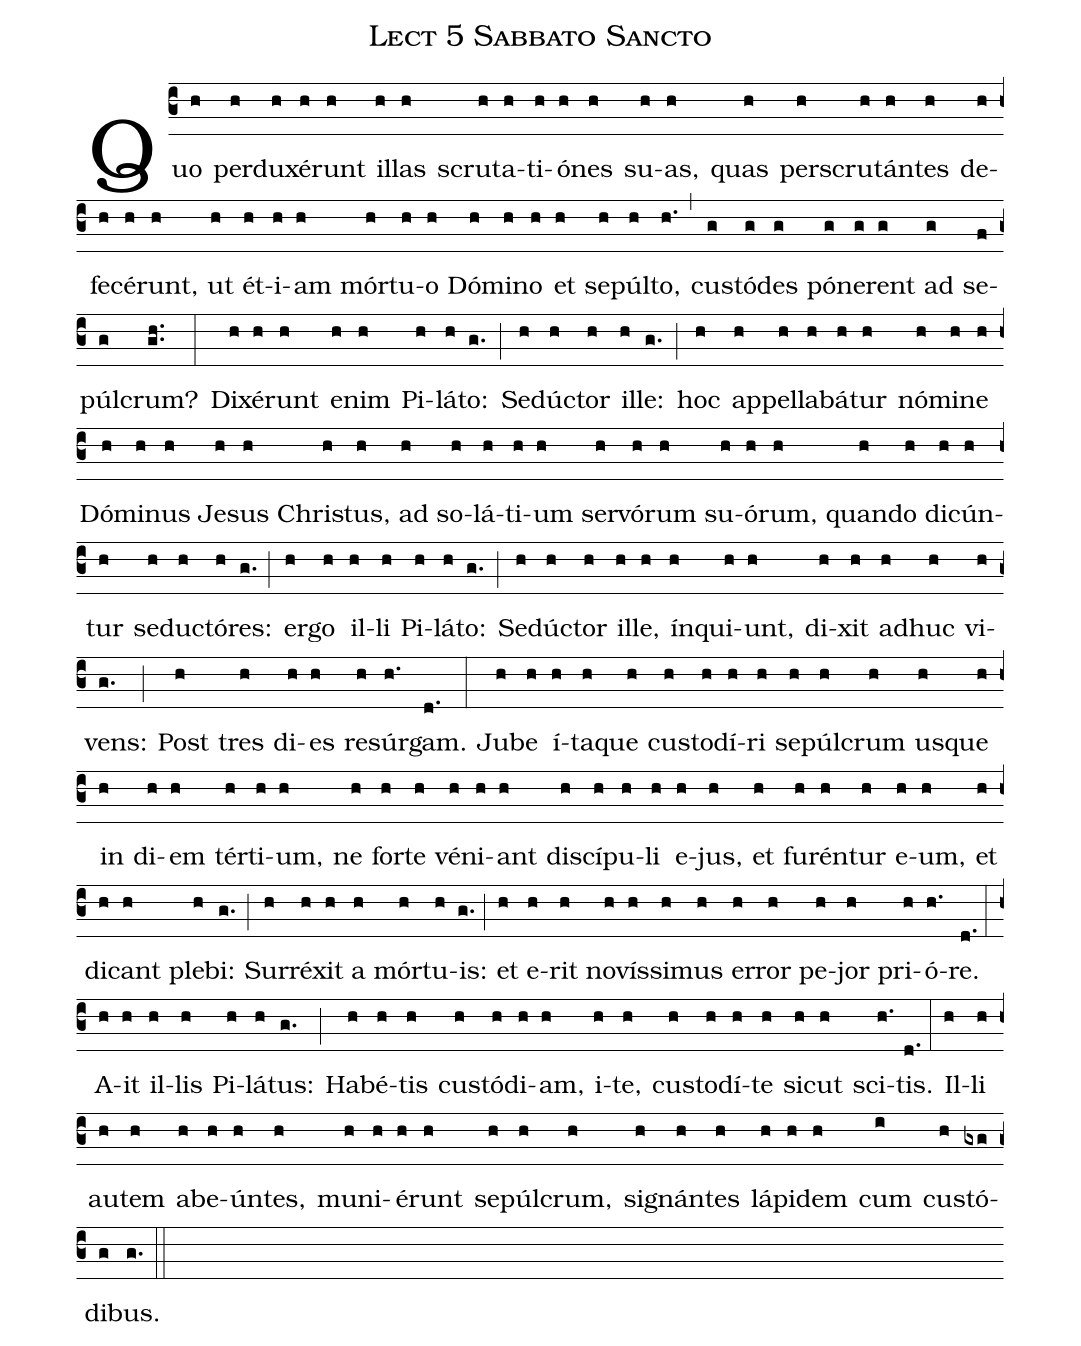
name: Lect 5 Sabbato Sancto;
%%
(c3) Quo(h) per(h)du(h)xé(h)runt(h) il(h)las(h) scru(h)ta(h)ti(h)ó(h)nes(h) su(h)as,(h) quas(h) per(h)scru(h)tán(h)tes(h) de(h)fe(h)cé(h)runt,(h) ut(h) ét(h)i(h)am(h) mór(h)tu(h)o(h) Dó(h)mi(h)no(h) et(h) se(h)púl(h)to,(h.) (,) cus(g)tó(g)des(g) pó(g)ne(g)rent(g) ad(g) se(f)púl(g)crum?(gh..) (:) Di(h)xé(h)runt(h) e(h)nim(h) Pi(h)lá(h)to:(g.) (;) Se(h)dú(h)ctor(h) il(h)le:(g.) (;) hoc(h) ap(h)pel(h)la(h)bá(h)tur(h) nó(h)mi(h)ne(h) Dó(h)mi(h)nus(h) Je(h)sus(h) Chri(h)stus,(h) ad(h) so(h)lá(h)ti(h)um(h) ser(h)vó(h)rum(h) su(h)ó(h)rum,(h) quan(h)do(h) di(h)cún(h)tur(h) se(h)duc(h)tó(h)res:(g.) (;) er(h)go(h) il(h)li(h) Pi(h)lá(h)to:(g.) (;) Se(h)dú(h)ctor(h) il(h)le,(h) ín(h)qui(h)unt,(h) di(h)xit(h) ad(h)huc(h) vi(h)vens:(g.) (;) Post(h) tres(h) di(h)es(h) re(h)súr(h.)gam.(d.) (:) Ju(h)be(h) í(h)ta(h)que(h) cus(h)to(h)dí(h)ri(h) se(h)púl(h)crum(h) us(h)que(h) in(h) di(h)em(h) tér(h)ti(h)um,(h) ne(h) for(h)te(h) vé(h)ni(h)ant(h) di(h)scí(h)pu(h)li(h) e(h)jus,(h) et(h) fu(h)rén(h)tur(h) e(h)um,(h) et(h) di(h)cant(h) ple(h)bi:(g.) (;) Sur(h)ré(h)xit(h) a(h) mór(h)tu(h)is:(g.) (;) et(h) e(h)rit(h) no(h)vís(h)si(h)mus(h) er(h)ror(h) pe(h)jor(h) pri(h)ó(h.)re.(d.) (:) A(h)it(h) il(h)lis(h) Pi(h)lá(h)tus:(g.) (;) Ha(h)bé(h)tis(h) cus(h)tó(h)di(h)am,(h) i(h)te,(h) cus(h)to(h)dí(h)te(h) sic(h)ut(h) sci(h.)tis.(d.) (:) Il(h)li(h) au(h)tem(h) ab(h)e(h)ún(h)tes,(h) mu(h)ni(h)é(h)runt(h) se(h)púl(h)crum,(h) si(h)gnán(h)tes(h) lá(h)pi(h)dem(h) cum(i) cus(h)tó(gxg)di(g)bus.(g.) (::)
